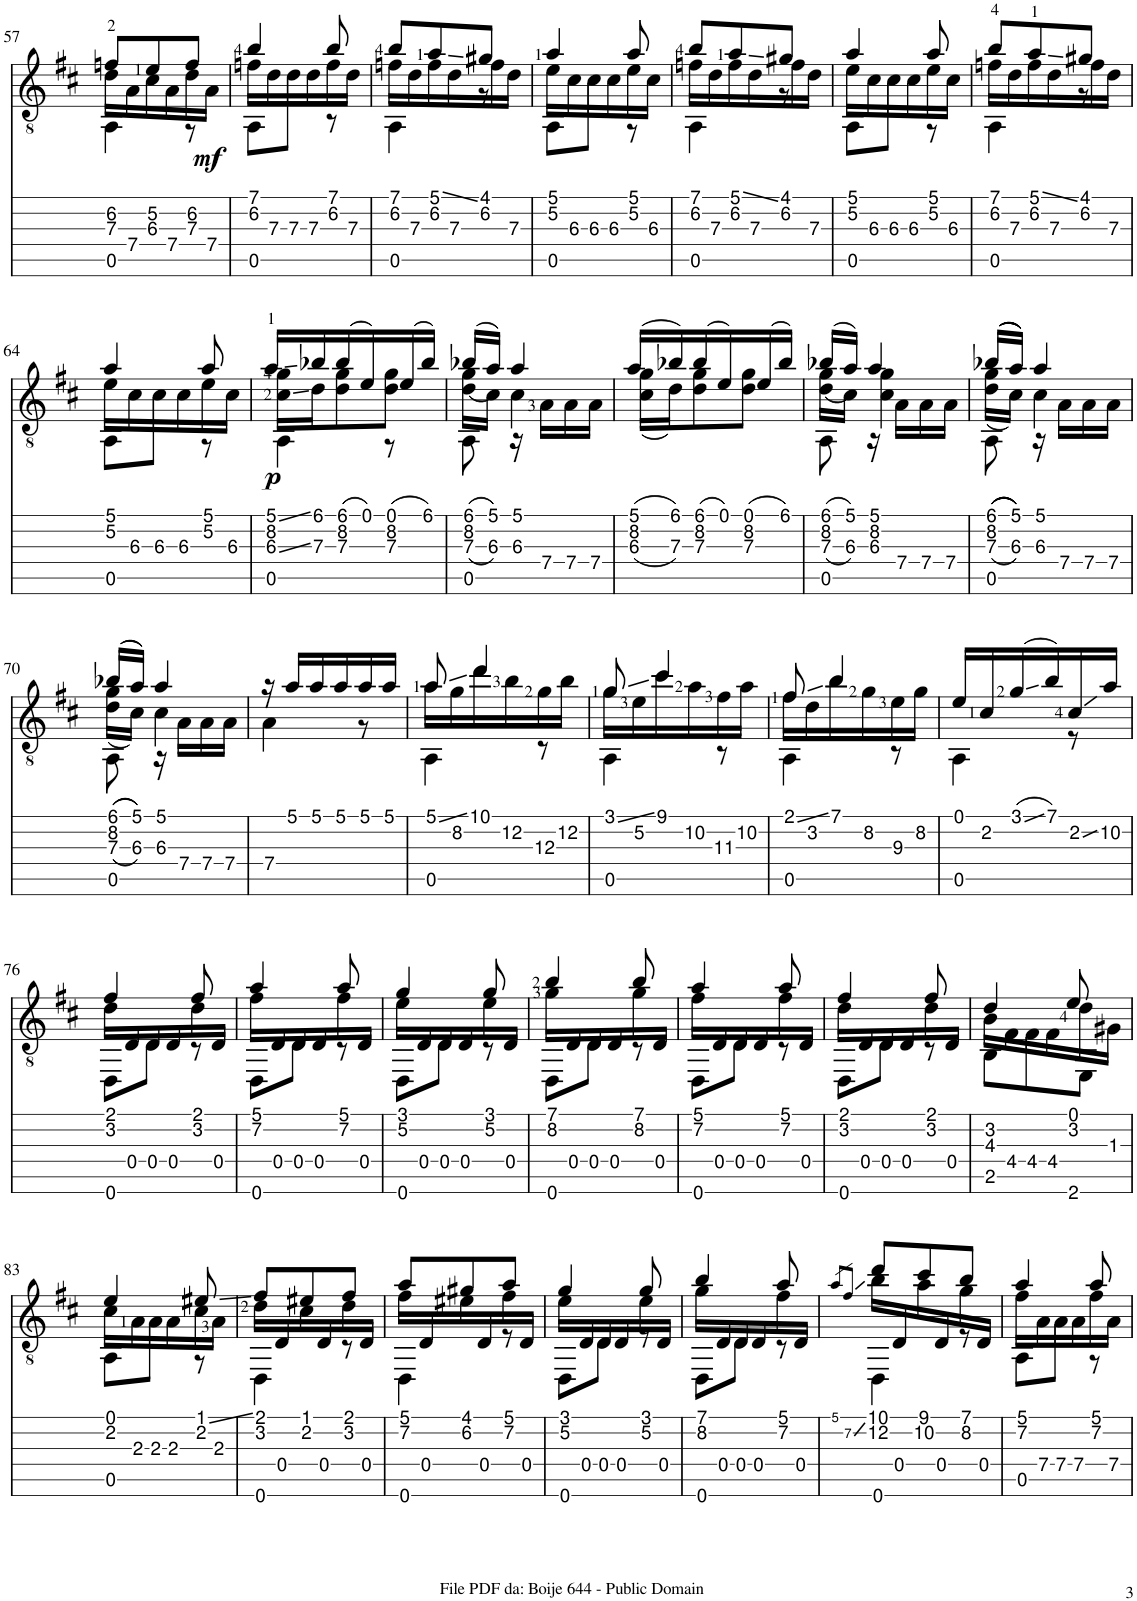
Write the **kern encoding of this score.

**kern	**kern	**dynam
*part1	*part1	*part1
*staff2	*staff1	*staff1/2
*I"Guitar	*	*
*I'Guit.	*	*
!!LO:PB:g=z
*	*clefGv2	*
*k[f#c#]	*k[f#c#]	*
*M3/8	*M3/8	*
=57	=57	=57
*^	*^	*
*	*^	*	*^	*
8fL	16dLL	4AA	8fn/L	16d\LL	4AA\	.
.	16A	.	.	16A\	.	.
8e	16c#	.	8e/	16c#\	.	.
.	16A	.	.	16A\	.	.
8fJ	16d	8r	8f/J	16d\	8r	.
!	!	!	!	!	!	!LO:DY:a=2
.	16AJJ	.	.	16A\JJ	.	mf
=58	=58	=58	=58	=58	=58	=58
4b	16fLL	8AAL	4b/	16fn\LL	8AA\L	.
.	16d	.	.	16d\	.	.
.	16d	8dJ	.	16d\	8d\J	.
.	16d	.	.	16d\	.	.
8b	16f	8r	8b/	16f\	8r	.
.	16dJJ	.	.	16d\JJ	.	.
=59	=59	=59	=59	=59	=59	=59
8bL	16fLL	4AA	8b/L	16fn\LL	4AA\	.
.	16d	.	.	16d\	.	.
8a	16f	.	8a/	16f\	.	.
.	16d	.	.	16d\	.	.
8g#J	16f	8r	8g#X/J	16f\	8r	.
.	16dJJ	.	.	16d\JJ	.	.
=60	=60	=60	=60	=60	=60	=60
4a	16eLL	8AAL	4a/	16e\LL	8AA\L	.
.	16c#	.	.	16c#\	.	.
.	16c#	8c#J	.	16c#\	8c#\J	.
.	16c#	.	.	16c#\	.	.
8a	16e	8r	8a/	16e\	8r	.
.	16c#JJ	.	.	16c#\JJ	.	.
=61	=61	=61	=61	=61	=61	=61
8bL	16fnLL	4AA	8b/L	16fn\LL	4AA\	.
.	16d	.	.	16d\	.	.
8a	16f	.	8a/	16f\	.	.
.	16d	.	.	16d\	.	.
8g#XJ	16f	8r	8g#X/J	16f\	8r	.
.	16dJJ	.	.	16d\JJ	.	.
=62	=62	=62	=62	=62	=62	=62
4a	16eLL	8AAL	4a/	16e\LL	8AA\L	.
.	16c#	.	.	16c#\	.	.
.	16c#	8c#J	.	16c#\	8c#\J	.
.	16c#	.	.	16c#\	.	.
8a	16e	8r	8a/	16e\	8r	.
.	16c#JJ	.	.	16c#\JJ	.	.
=63	=63	=63	=63	=63	=63	=63
8bL	16fnLL	4AA	8b/L	16fn\LL	4AA\	.
.	16d	.	.	16d\	.	.
8a	16f	.	8a/	16f\	.	.
.	16d	.	.	16d\	.	.
8g#XJ	16f	8r	8g#X/J	16f\	8r	.
.	16dJJ	.	.	16d\JJ	.	.
!!LO:LB:g=z	!!	!!
=64	=64	=64	=64	=64	=64	=64
4a	16eLL	8AAL	4a/	16e\LL	8AA\L	.
.	16c#	.	.	16c#\	.	.
.	16c#	8c#J	.	16c#\	8c#\J	.
.	16c#	.	.	16c#\	.	.
8a	16e	8r	8a/	16e\	8r	.
.	16c#JJ	.	.	16c#\JJ	.	.
=65	=65	=65	=65	=65	=65	=65
!	!	!	!	!	!	!LO:DY:a=2
16aLL	16c#\ 16g\LL	4AA	16a/LL	16c#\ 16g\LL	4AA\	p
16b-	16dJ	.	16b-X/	16d\J	.	.
16b-	8d\ 8g\	.	(16b-/	8d\ 8g\	.	.
16e	.	.	16e/)	.	.	.
16e	8d\ 8g\J	8r	(16e/	8d\ 8g\J	8r	.
16b-JJ	.	.	16b-/JJ)	.	.	.
=66	=66	=66	=66	=66	=66	=66
16b-LL	16d\ 16g\LL	8AA	(16b-X/LL	(16d\ 16g\LL	8AA\	.
16aJJ	16c#JJ	.	16a/JJ)	16c#\JJ)	.	.
4a	4c#	16r	4a/	4c#\	16r	.
.	.	16ALL	.	.	16A\LL	.
.	.	16A	.	.	16A\	.
.	.	16AJJ	.	.	16A\JJ	.
*	*v	*v	*	*	*	*
*	*	*	*v	*v	*
=67	=67	=67	=67	=67
16aLL	16c#\ 16g\LL	(16a/LL	(16c#\ 16g\LL	.
16b-	16dJ	16b-X/)	16d\J)	.
16b-	8d\ 8g\	(16b-/	8d\ 8g\	.
16e	.	16e/)	.	.
16e	8d\ 8g\J	(16e/	8d\ 8g\J	.
16b-JJ	.	16b-/JJ)	.	.
=68	=68	=68	=68	=68
*	*^	*	*^	*
16b-LL	16d\ 16g\LL	8AA	(16b-X/LL	(16d\ 16g\LL	8AA\	.
16aJJ	16c#JJ	.	16a/JJ)	16c#\JJ)	.	.
4a	4c# 4g	16r	4a/	4c#\ 4g\	16r	.
.	.	16ALL	.	.	16A\LL	.
.	.	16A	.	.	16A\	.
.	.	16AJJ	.	.	16A\JJ	.
=69	=69	=69	=69	=69	=69	=69
16b-XLL	16d\ 16g\LL	8AA	((((16b-X/LL	(16d\ 16g\LL	8AA\	.
16aJJ	16c#JJ	.	16a/JJ))))	16c#\JJ)	.	.
4a	4c#	16r	4a/	4c#\	16r	.
.	.	16ALL	.	.	16A\LL	.
.	.	16A	.	.	16A\	.
.	.	16AJJ	.	.	16A\JJ	.
!!LO:LB:g=z	!!	!!
=70	=70	=70	=70	=70	=70	=70
16b-XLL	16d\ 16g\LL	8AA	((16b-X/LL	(16d\ 16g\LL	8AA\	.
16aJJ	16c#JJ	.	16a/JJ))	16c#\JJ)	.	.
4a	4c#	16r	4a/	4c#\	16r	.
.	.	16ALL	.	.	16A\LL	.
.	.	16A	.	.	16A\	.
.	.	16AJJ	.	.	16A\JJ	.
*	*v	*v	*	*	*	*
*	*	*	*v	*v	*
=71	=71	=71	=71	=71
16r	4A	16r	4A\	.
16aLL	.	16a/LL	.	.
16a	.	16a/	.	.
16a	.	16a/	.	.
16a	8r	16a/	8r	.
16aJJ	.	16a/JJ	.	.
=72	=72	=72	=72	=72
*	*^	*	*^	*
8a	16aLL	4AA	8a/	16a\LL	4AA\	.
.	16g	.	.	16g\	.	.
4dd	16dd	.	4dd/	16dd\	.	.
.	16b	.	.	16b\	.	.
.	16g	8r	.	16g\	8r	.
.	16bJJ	.	.	16b\JJ	.	.
=73	=73	=73	=73	=73	=73	=73
8g	16gLL	4AA	8g/	16g\LL	4AA\	.
.	16e	.	.	16e\	.	.
4cc#	16cc#	.	4cc#/	16cc#\	.	.
.	16a	.	.	16a\	.	.
.	16f#	8r	.	16f#\	8r	.
.	16aJJ	.	.	16a\JJ	.	.
=74	=74	=74	=74	=74	=74	=74
8f#	16f#LL	4AA	8f#/	16f#\LL	4AA\	.
.	16d	.	.	16d\	.	.
4b	16b	.	4b/	16b\	.	.
.	16g	.	.	16g\	.	.
.	16e	8r	.	16e\	8r	.
.	16gJJ	.	.	16g\JJ	.	.
*	*v	*v	*	*	*	*
*	*	*	*v	*v	*
=75	=75	=75	=75	=75
16eLL	4AA	16e/LL	4AA\	.
16c#	.	16c#/	.	.
16g	.	(16g/	.	.
16b	.	16b/)	.	.
16c#	8r	16c#/	8r	.
16aJJ	.	16a/JJ	.	.
!!LO:LB:g=z
=76	=76	=76	=76	=76
*	*^	*	*^	*
4f#	16dLL	8DDL	4f#/	16d\LL	8DD\L	.
.	16D	.	.	16D/	.	.
.	16D	8DJ	.	16D/	8D\J	.
.	16D	.	.	16D/	.	.
8f#	16d	8r	8f#/	16d\	8r	.
.	16DJJ	.	.	16D/JJ	.	.
=77	=77	=77	=77	=77	=77	=77
4a	16f#LL	8DDL	4a/	16f#\LL	8DD\L	.
.	16D	.	.	16D/	.	.
.	16D	8DJ	.	16D/	8D\J	.
.	16D	.	.	16D/	.	.
8a	16f#	8r	8a/	16f#\	8r	.
.	16DJJ	.	.	16D/JJ	.	.
=78	=78	=78	=78	=78	=78	=78
4g	16eLL	8DDL	4g/	16e\LL	8DD\L	.
.	16D	.	.	16D/	.	.
.	16D	8DJ	.	16D/	8D\J	.
.	16D	.	.	16D/	.	.
8g	16e	8r	8g/	16e\	8r	.
.	16DJJ	.	.	16D/JJ	.	.
=79	=79	=79	=79	=79	=79	=79
4b	16gLL	8DDL	4b/	16g\LL	8DD\L	.
.	16D	.	.	16D/	.	.
.	16D	8DJ	.	16D/	8D\J	.
.	16D	.	.	16D/	.	.
8b	16g	8r	8b/	16g\	8r	.
.	16DJJ	.	.	16D/JJ	.	.
=80	=80	=80	=80	=80	=80	=80
4a	16f#LL	8DDL	4a/	16f#\LL	8DD\L	.
.	16D	.	.	16D/	.	.
.	16D	8DJ	.	16D/	8D\J	.
.	16D	.	.	16D/	.	.
8a	16f#	8r	8a/	16f#\	8r	.
.	16DJJ	.	.	16D/JJ	.	.
=81	=81	=81	=81	=81	=81	=81
4f#	16dLL	8DDL	4f#/	16d\LL	8DD\L	.
.	16D	.	.	16D/	.	.
.	16D	8DJ	.	16D/	8D\J	.
.	16D	.	.	16D/	.	.
8f#	16d	8r	8f#/	16d\	8r	.
.	16DJJ	.	.	16D/JJ	.	.
=82	=82	=82	=82	=82	=82	=82
4d	16BLL	8BBL	4d/	16B\LL	8BB\L	.
.	16F#	.	.	16F#\	.	.
.	16F#	8F#	.	16F#\	8F#\	.
.	16F#	.	.	16F#\	.	.
8e	16d	8EEJ	8e/	16d\	8EE\J	.
.	16G#XJJ	.	.	16G#X\JJ	.	.
!!LO:LB:g=z	!!	!!
=83	=83	=83	=83	=83	=83	=83
4e	16c#LL	8AAL	4e/	16c#\LL	8AA\L	.
.	16A	.	.	16A\	.	.
.	16A	8AJ	.	16A\	8A\J	.
.	16A	.	.	16A\	.	.
8e#X	16c#	8r	8e#X/	16c#\	8r	.
.	16AJJ	.	.	16A\JJ	.	.
=84	=84	=84	=84	=84	=84	=84
8f#L	16dLL	4DD	8f#/L	16d\LL	4DD\	.
.	16D	.	.	16D/	.	.
8e#	16c#	.	8e#X/	16c#\	.	.
.	16D	.	.	16D/	.	.
8f#J	16d	8r	8f#/J	16d\	8r	.
.	16DJJ	.	.	16D/JJ	.	.
=85	=85	=85	=85	=85	=85	=85
8aL	16f#LL	4DD	8a/L	16f#\LL	4DD\	.
.	16D	.	.	16D/	.	.
8g#	16e#	.	8g#X/	16e#X\	.	.
.	16D	.	.	16D/	.	.
8aJ	16f#	8r	8a/J	16f#\	8r	.
.	16DJJ	.	.	16D/JJ	.	.
=86	=86	=86	=86	=86	=86	=86
4g	16eLL	8DDL	4g/	16e\LL	8DD\L	.
.	16D	.	.	16D/	.	.
.	16D	8DJ	.	16D/	8D\J	.
.	16D	.	.	16D/	.	.
8g	16e	8r	8g/	16e\	8r	.
.	16DJJ	.	.	16D/JJ	.	.
=87	=87	=87	=87	=87	=87	=87
4b	16gLL	8DDL	4b/	16g\LL	8DD\L	.
.	16D	.	.	16D/	.	.
.	16D	8DJ	.	16D/	8D\J	.
.	16D	.	.	16D/	.	.
8a	16f#	8r	8a/	16f#\	8r	.
.	16DJJ	.	.	16D/JJ	.	.
=88	=88	=88	=88	=88	=88	=88
qa	.	.	8qa/L	.	.	.
qf#	.	.	8qf#/J	.	.	.
8ddL	16bLL	4DD	8dd/L	16b\LL	4DD\	.
.	16D	.	.	16D/	.	.
8cc#	16a	.	8cc#/	16a\	.	.
.	16D	.	.	16D/	.	.
8bJ	16g	8r	8b/J	16g\	8r	.
.	16DJJ	.	.	16D/JJ	.	.
=89	=89	=89	=89	=89	=89	=89
4a	16f#LL	8AAL	4a/	16f#\LL	8AA\L	.
.	16A	.	.	16A\	.	.
.	16A	8AJ	.	16A\	8A\J	.
.	16A	.	.	16A\	.	.
8a	16f#	8r	8a/	16f#\	8r	.
.	16AJJ	.	.	16A\JJ	.	.
*v	*v	*v	*	*	*	*
*	*v	*v	*v	*
=	=	=
*-	*-	*-
